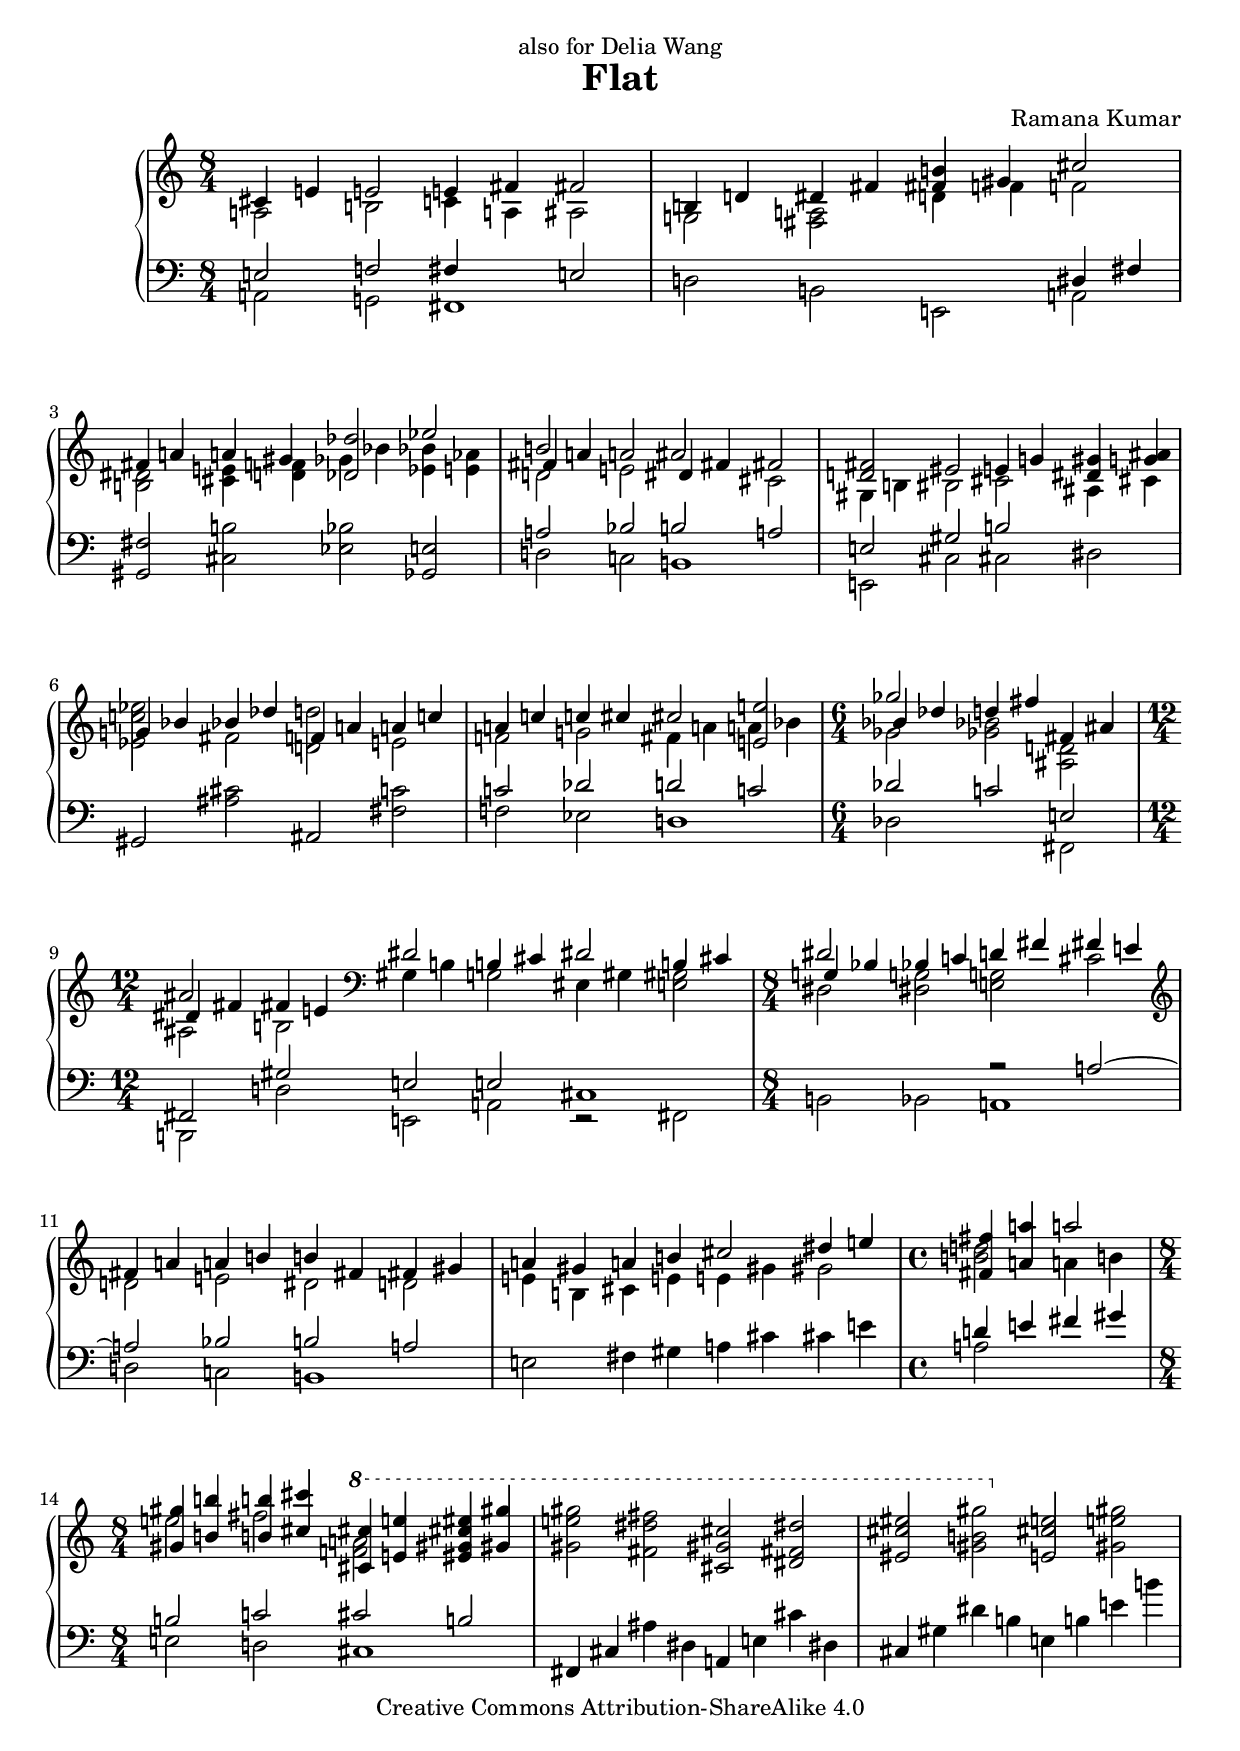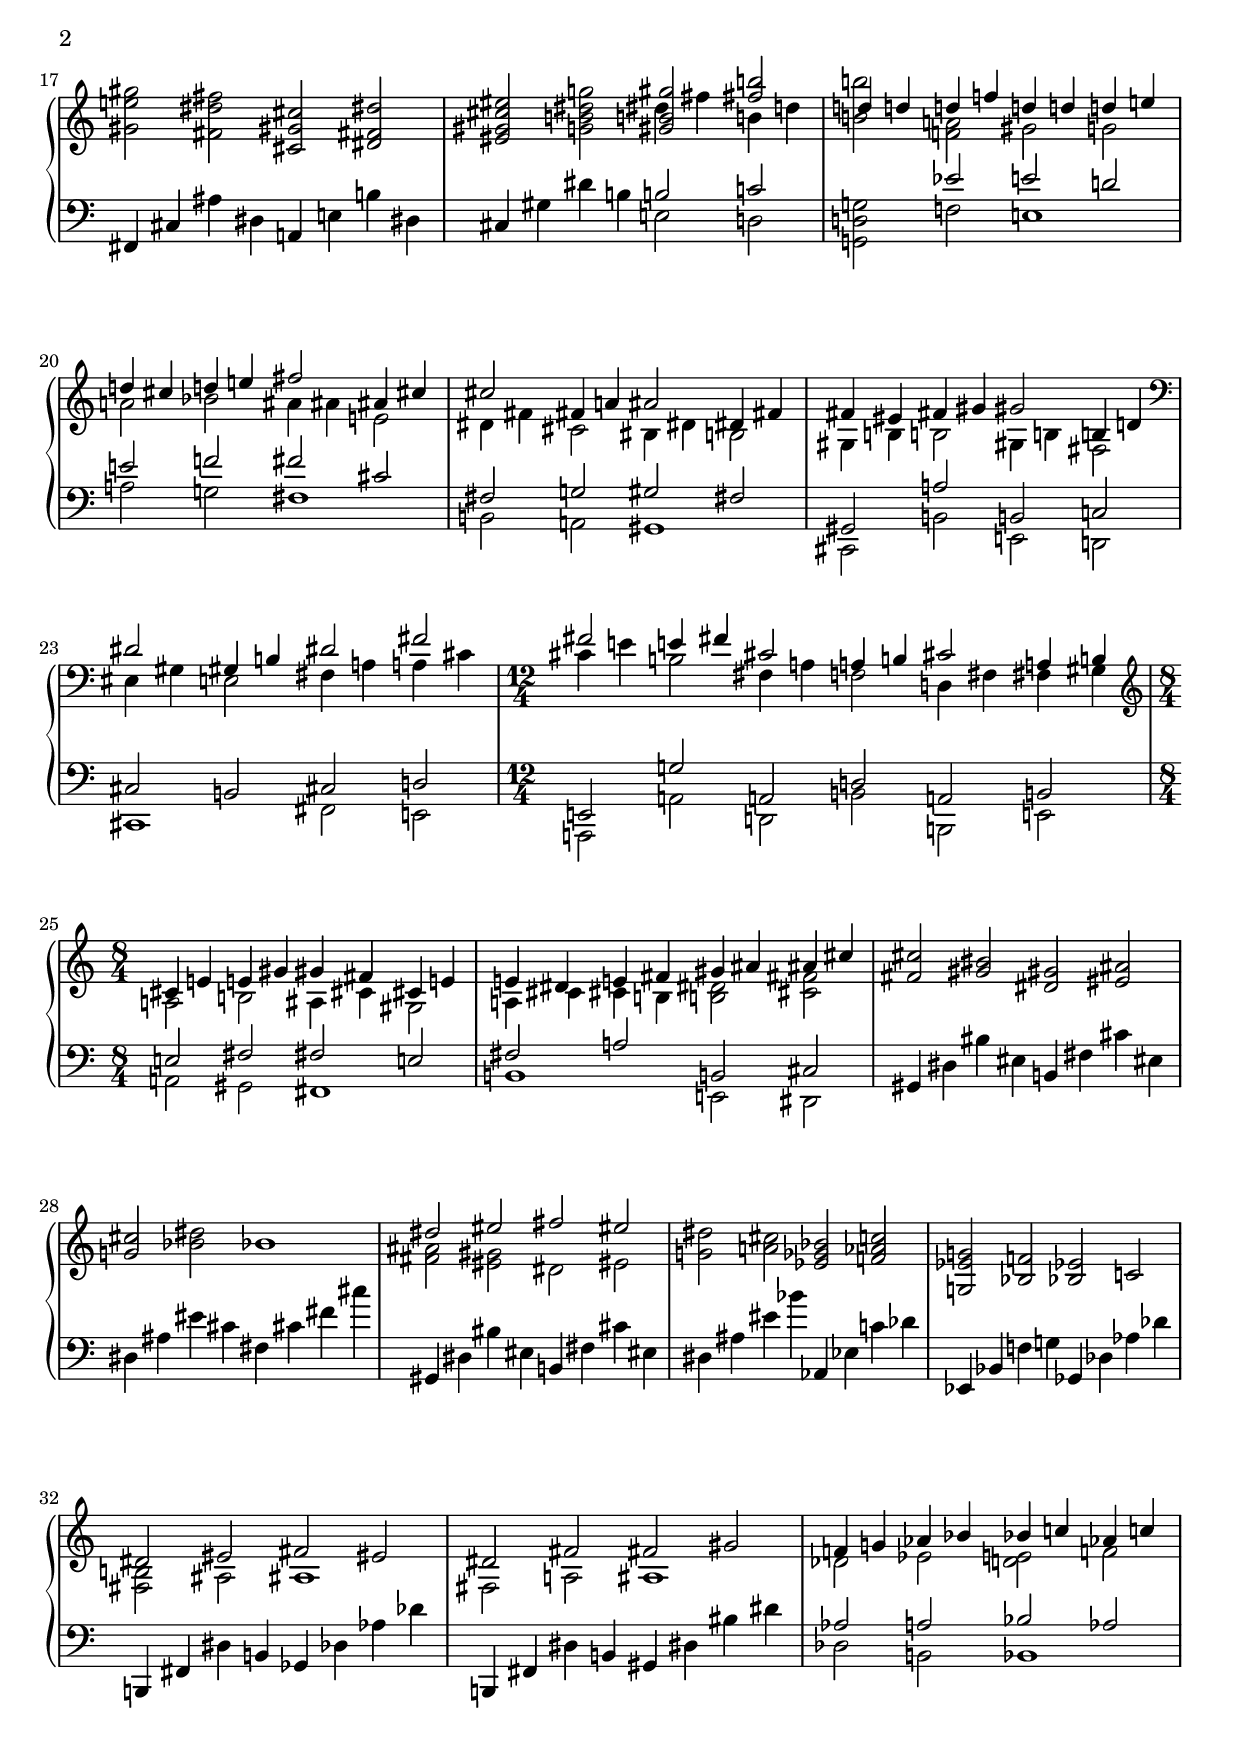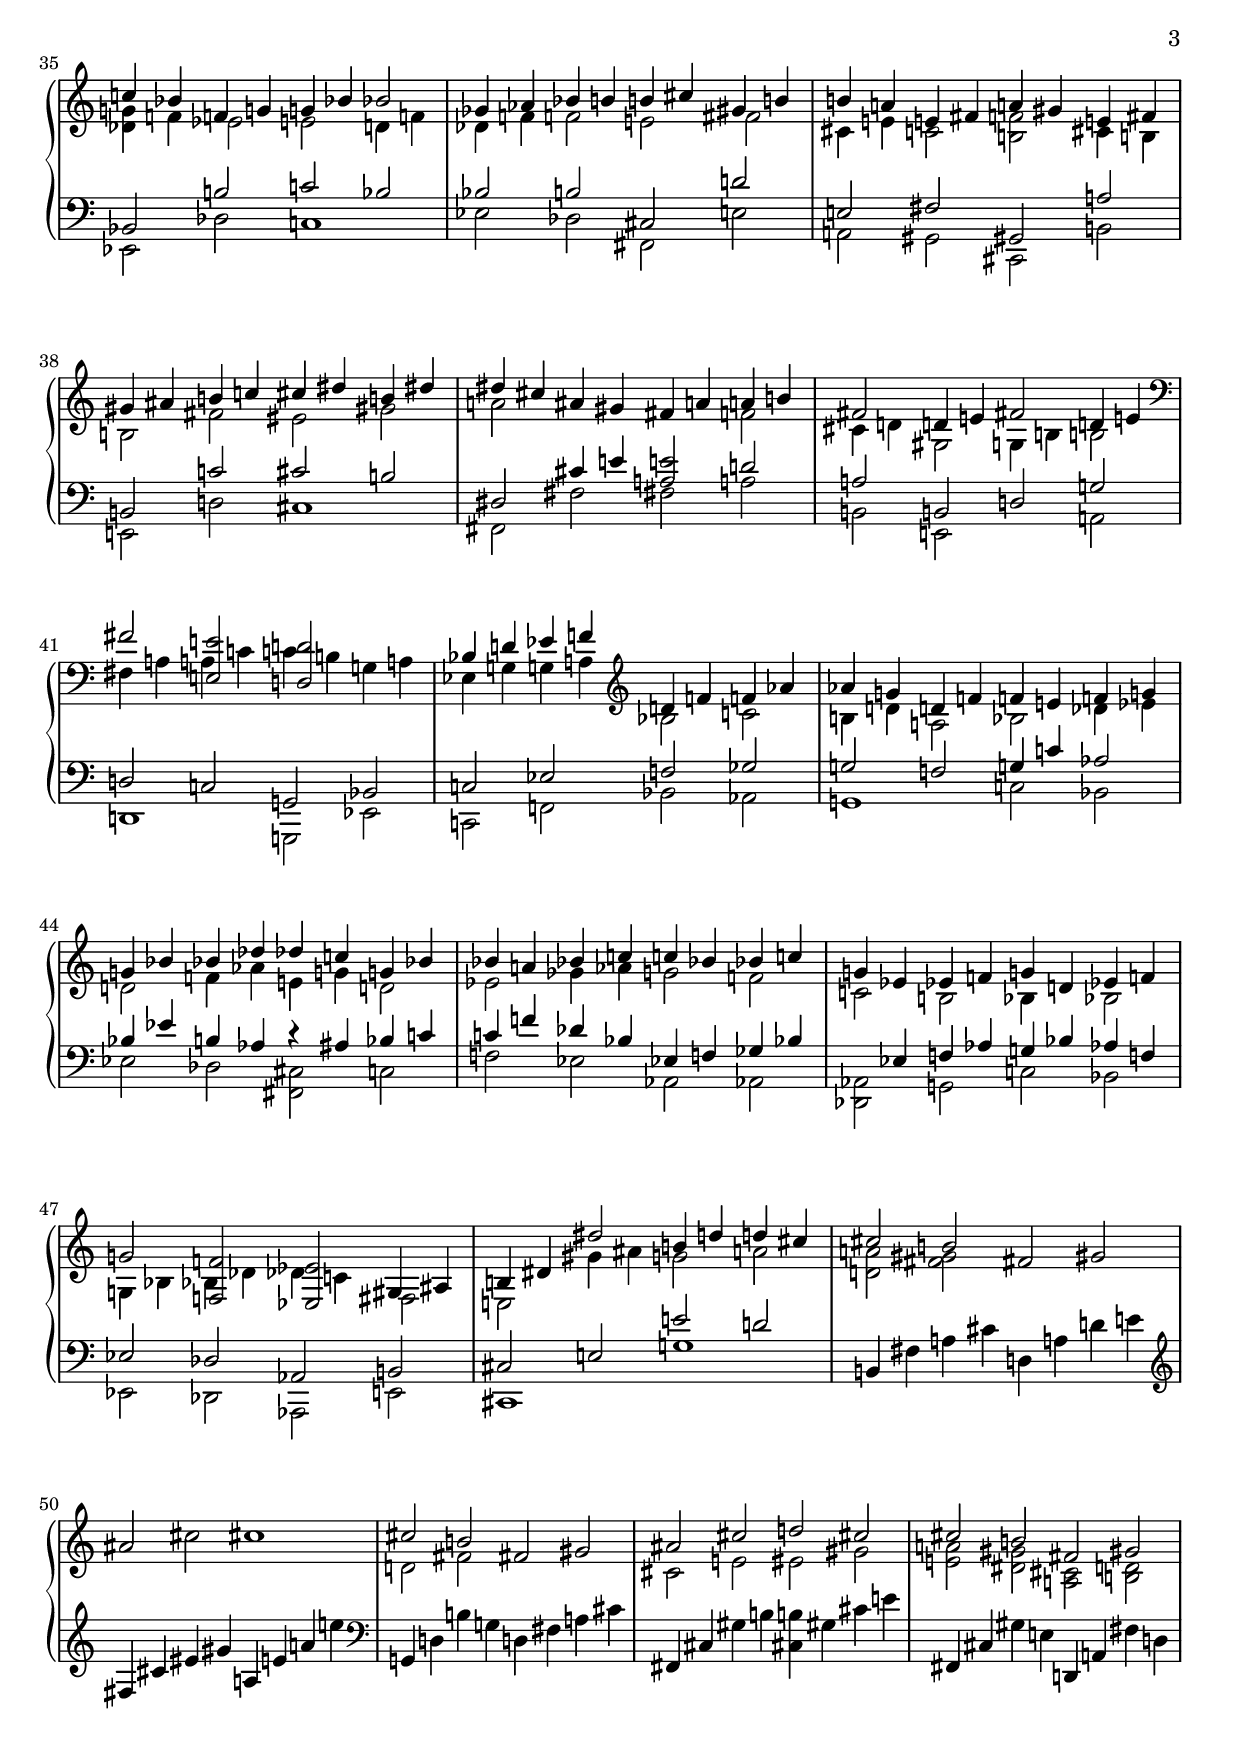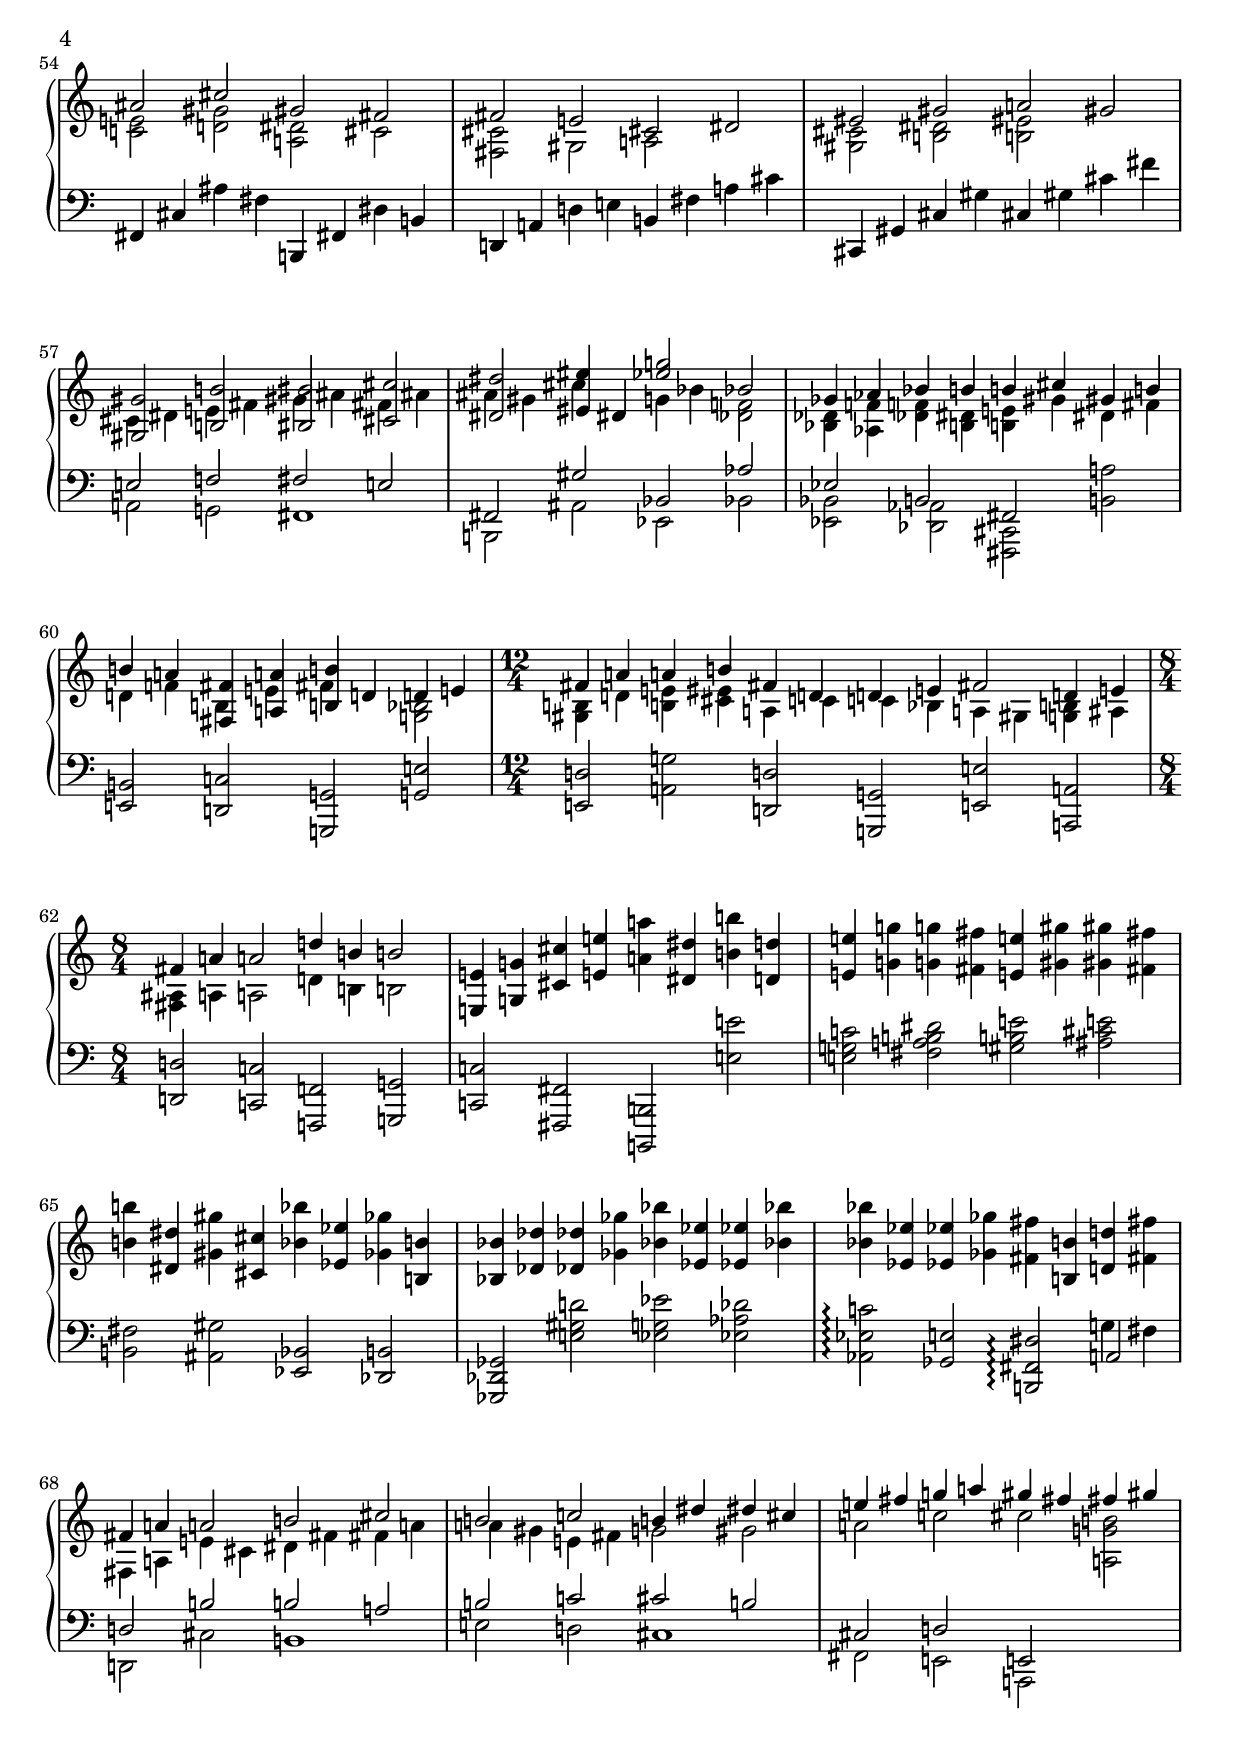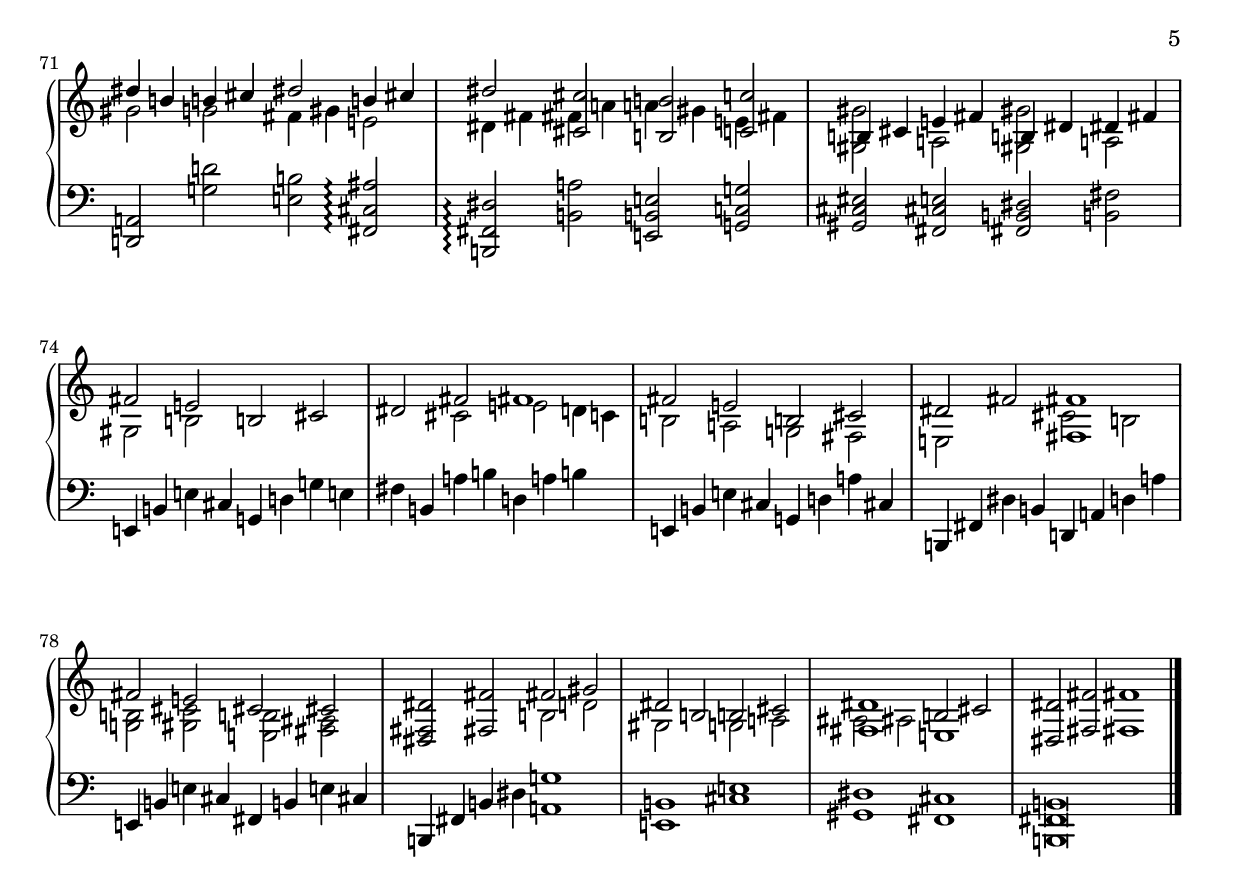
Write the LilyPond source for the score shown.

\version "2.18.0"

\header {
  title             = "Flat"
  composer          = "Ramana Kumar"
  date              = "2007"
  dedication        = "also for Delia Wang"
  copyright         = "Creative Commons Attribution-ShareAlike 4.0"
}

onceStem =
#(define-music-function (parser location direction music) (number? ly:music?) #{
  \once \override Stem.direction = $direction
  $music #}
)

#(ly:set-option 'point-and-click #f)

\score {
  \context PianoStaff <<
    \context Staff = right <<
      \accidentalStyle Score.dodecaphonic
      \override Score.TimeSignature.style = #'()
      \clef treble
      \time 8/4
      << {
        <<
          {cis'4 e' e'2 e'4 fis' fis'2}
        \\{a2 b c'4 a ais2}
        >> | <<
          {b4 d' dis' fis' <b' fis'> gis' cis''2}
        \\{g2 <fis a> d'4 f' f'2}
        >> | <<
          {fis'4 a' a' gis' <des' des''>2 ees''}
        \\{<b dis'>2 <cis' e'>4 <d' f'> ges' bes' <bes' ees'> <aes' e'>}
        >> | <<
          {b'2 s ais' s}
        \\{d'2 e' s cis'}
        \\{fis'4 a' a'2 dis'4 fis' fis'2}
        >> | <<
          {<fis' d'>2 eis' e'4 g' <gis' dis'> <ais' g'>}
        \\{gis4 b bis2 cis' ais4 cis'}
        >> | <<                                             %--05
          {g'4 bes' bes' des'' f' a' a' c''}
        \\{<ees' c'' ees''>2 fis' <d' d''> e'}
        >> | <<
          {a'4 c'' c'' cis'' cis''2 <e' e''>}
        \\{f'2 g' fis'4 a' a' bes'}
        >> | \time 6/4 <<
          {ges''2 s fis'4 ais'}
        \\{ges'2 <ges' bes'> <ais d'>}
        \\{bes'4 des'' d'' fis'' s2}
        >> | \time 12/4 <<
          {ais'2 s \clef bass dis'2 b4 cis' dis'2 b4 cis'}
        \\{ais2 b gis4 b g2 eis4 gis <e gis>2}
        \\{dis'4 fis' fis' e'}
        >> | \time 8/4 <<
          {dis'2 s d'4 fis' fis' e'}
        \\{dis2 <dis g> <e g> cis'}
        \\{g4 bes bes c' s2 s}
        >> | \clef treble <<                               %--10
          {fis'4 a' a' b' b' fis' fis' gis'}
        \\{d'2 e' dis' d'}
        >> | <<
          {a'4 gis' a' b' cis''2 dis''4 e''}
        \\{e'4 b cis' e' e' gis' gis'2}
        >> | \time 4/4 <<
          {<fis' fis''>4 <a' a''> a''2}
        \\{<b' d''>2 a'4 b'}
        >> | \time 8/4 <<
          {<gis' gis''>4 <b' b''> <b' b''> <cis'' cis'''> \ottava #1 <cis'' cis'''> <e'' e'''> <eis'' gis'' cis''' eis'''> <gis'' gis'''>}
        \\{e''2 fis'' <f'' a''> s}
        >> |
          <gis'' e''' gis'''>2 <fis'' dis''' fis'''> <cis'' gis'' cis'''> <dis'' fis'' dis'''>
           |                                               %--15
          <eis'' cis''' eis'''>2 <gis'' b'' gis'''> \ottava #0 <e' cis'' e''> <gis' e'' gis''>
           |
          <gis' e'' gis''>2 <fis' dis'' fis''> <cis' gis' cis''> <dis' fis' dis''>
           |
          <eis' gis' cis'' eis''>2 <g' b' dis'' g''> <<{<gis' b' gis''>2 <fis'' b''>}\\{dis''4 fis'' b' d''}>>
           | <<
          {d''4 d'' d'' f'' d'' d'' d'' e''}
        \\{<b' b''>2 <f' a'> gis' g'}
        >> | <<
          {d''4 cis'' d'' e'' fis''2 ais'4 cis''}
        \\{a'2 bes' ais'4 ais' e'2}
        >> | <<                                            %--20
          {cis''2 fis'4 a' ais'2 dis'4 fis'}
        \\{dis'4 fis' cis'2 bis4 dis' b2}
        >> | <<
          {fis'4 eis' fis' gis' gis'2 b4 d'}
        \\{gis4 b b2 gis4 b fis2}
        >> | \clef bass <<
          {dis'2 gis4 b dis'2 fis'}
        \\{eis4 gis e2 fis4 a a cis'}
        >> | \time 12/4 <<
          {fis'2 e'4 fis' cis'2 a4 b cis'2 a4 b}
        \\{cis'4 e' b2 fis4 a f2 d4 fis fis gis}
        >> | \time 8/4 \clef treble <<
          {cis'4 e' e' gis' gis' fis' cis' e'}
        \\{a2 b ais4 cis' gis2}
        >> | <<                                            %--25
          {e'4 dis' e' fis' gis' ais' ais' cis''}
        \\{a4 cis' cis' b <b dis'>2 <cis' fis'>}
        >> |
          <cis'' fis'>2 <bis' gis'> <gis' dis'> <ais' eis'>
           |
          <cis'' g'>2 <dis'' bes'> bes'1
           | <<
          {dis''2 eis'' fis'' eis''}
        \\{<fis' ais'>2 <eis' gis'> dis' eis'}
        >> |
          <g' dis''>2 <a' cis''> <ees' ges' bes'> <f' aes' c''>
           |                                               %--30
          <g ees' g'>2 <bes f'> <bes ees'> c'
           | <<
          {dis'2 eis' fis' eis'}
        \\{<fis b>2 ais ais1}
        >> | <<
          {dis'2 fis' fis' gis'}
        \\{fis2 a ais1}
        >> | <<
          {f'4 g' aes' bes' bes' c'' aes' c''}
        \\{des'2 ees' <d' e'> f'}
        >> | <<
          {c''4 bes' f' g' g' bes' bes'2}
        \\{<des' g'>4 f' ees'2 e' d'4 f'}
        >> | <<                                            %--35
          {ges'4 aes' bes' b' b' cis'' gis' b'}
        \\{des'4 f' f'2 e' fis'}
        >> | <<
          {b'4 a' e' fis' a' gis' e' fis'}
        \\{cis'4 e' c'2 <b f'> cis'4 b}
        >> | <<
          {gis'4 ais' b' c'' cis'' dis'' b' dis''}
        \\{b2 fis' eis' gis'}
        >> | <<
          {dis''4 cis'' ais' gis' fis' a' a' b'}
        \\{a'2 s s f'}
        >> | <<
          {fis'2 d'4 e' fis'2 d'4 e'}
        \\{cis'4 d' gis2 g4 b b2}
        >> | \clef bass <<                                 %--40
          {fis'2 <e e'> <d d'> s}
        \\{fis4 a a c' c' b g a}
        >> | <<
          {bes4 d' ees' f' \clef treble d'4 f' f' aes'}
        \\{ees4 g g a bes2 c'}
        >> | <<
          {aes'4 g' d' f' f' e' f' g'}
        \\{b4 d' a2 bes des'4 ees'}
        >> | <<
          {g'4 bes' bes' des'' des'' c'' g' bes'}
        \\{d'2 f'4 aes' e' g' d'2}
        >> | <<
          {bes'4 a' bes' c'' c'' bes' bes' c''}
        \\{ees'2 ges'4 aes' g'2 f'}
        >> | <<                                            %--45
          {g'4 ees' ees' f' g'4 d' ees' f'}
        \\{c'2 b bes4 s bes2}
        >> | <<
          {g'2 <f f'> <ees ees'> gis4 ais}
        \\{g4 bes bes des' des' c' fis2}
        >> | <<
          {b4 dis' dis''2 b'4 d'' d'' cis''}
        \\{e2 gis'4 ais' g'2 a'}
        >> | <<
          {cis''2 b' fis' gis'}
        \\{<d' a'>2 <fis' gis'> s s}
        >> |
          ais'2 cis'' cis''1
           | <<                                            %--50
          {cis''2 b' fis' gis'}
        \\{d'2 fis' s s}
        >> | <<
          {ais'2 cis'' d'' cis''}
        \\{cis'2 e' eis' gis'}
        >> | <<
          {cis''2 b' fis' gis'}
        \\{<e' a'>2 <dis' gis'> <a cis'> <b d'>}
        >> | <<
          {ais'2 cis'' gis' fis'}
        \\{<c' e'>2 <d' gis'> <a dis'> cis'}
        >> | <<
          {fis'2 e' cis' dis'}
        \\{<fis cis'>2 gis a s}
        >> | <<                                            %--55
          {eis'2 gis' a' gis'}
        \\{<gis cis'>2 <b dis'> <b eis'> s}
        >> | <<
          {<gis gis'>2 <b b'> <bis bis'> <cis' cis''>}
        \\{cis'4 dis' e' fis' gis' ais' fis' ais'}
        >> | <<
          {<dis' dis''>2 <eis' eis''>4 dis' <ees'' g''>2 bes'}
        \\{ais'4 gis' cis'' s g' bes' <des' f'>2}
        >> | <<
          {ges'4 aes' bes' b' b' cis'' gis' b'}
        \\{<bes des'>4 <aes f'> <des' f'> <b dis'> <b e'> gis' dis' fis'}
        >> | <<
          {b'4 a' <fis fis'> <a a'> <b b'> d' d' e'}
        \\{d'4 f' b e' fis' s <g bes>2}
        >> | \time 12/4 <<                                 %--60
          {fis'4 a' a' b' fis' d' d' e' fis'2  d'4   e'}
        \\{<gis b>4 d' <b e'> <cis' eis'> a c' c' bes a gis <g b> ais}
        >> | \time 8/4 <<
          { fis'4 a' a'2 d''4 b' b'2}
        \\{<fis ais>4 a  a2  d'4  b  b2}
        >> |
           <e e'>4 <g g'> <cis' cis''> <e' e''> <a' a''> <dis' dis''> <b' b''> <d' d''>
           |
          <e' e''>4 <g' g''> <g' g''> <fis' fis''> <e' e''> <gis' gis''> <gis' gis''> <fis' fis''>
           |
          <b' b''>4 <dis' dis''> <gis' gis''> <cis' cis''> <bes' bes''> <ees' ees''> <ges' ges''> <b b'>
           |                                               %--65
          <bes bes'>4 <des' des''> <des' des''> <ges' ges''> <bes' bes''> <ees' ees''> <ees' ees''> <bes' bes''>
           |
          <bes' bes''>4 <ees' ees''> <ees' ees''> <ges' ges''> <fis' fis''> <b b'> <d' d''> <fis' fis''>
           | <<
          {fis'4 a' a'2 b' cis''}
        \\{fis4 a e' cis' dis' fis' fis' a'}
        >> | <<
          {b'2 c'' b'4 dis'' dis'' cis''}
        \\{a'4 gis' e' fis' g'2 gis'}
        >> | <<
          {e''4 fis'' g'' a'' gis'' fis'' fis'' gis''}
        \\{a'2 c'' cis'' b'\stemUp}
        >> | <<                                            %--70
          {dis''4 b' b' cis'' dis''2 b'4 cis''}
        \\{gis'2 g' fis'4 gis' e'2}
        >> | <<
          {dis''2 <cis' cis''> <b b'> <c' c''>}
        \\{dis'4 fis' fis' a' a' gis' e' fis'}
        >> | <<
          {b4 cis' e' fis' b dis' dis' fis'}
        \\{<gis gis'>2 a <gis gis'> a}
        >> | <<
          {fis'2 e' b cis'}
        \\{gis2 b s1}
        >> | <<                                            %--75
          {dis'2 fis' fis'1}
        \\{s2 cis' e' d'4 c'}
        >> | <<
          {fis'2 e' b cis'}
        \\{b2 a g fis}
        >> | <<
          {dis'2 fis' <fis fis'>1}
        \\{e2 s cis' b}
        >> | <<
          {fis'2 e' cis' cis'}
        \\{<g b>2 <gis cis'> <e b> <fis ais>}
        >> | <<
          {<dis fis dis'>2 <fis fis'> fis' gis'}
        \\{s2 s b d'}
        >> | <<                                            %--80
          {dis'2 b b cis'}
        \\{gis2 s g a}
        >> | <<
          {<fis dis'>1 b2 cis'}
        \\{ais2 ais e1}
        >> |
          <dis dis'>2 <fis fis'> <fis fis'>1
     \bar "|."

      } >>
    >>
    \context Staff = left <<
      \clef bass
      << {
        <<
          {e2 f fis4 s e2}
        \\{a,2 g, fis,1}
        >> | <<
          {s2 s s dis4 fis}
        \\{d2 b, e, a,}
        >> |
          <gis, fis>2 <cis b> <ees bes> <ges, e>
           | <<
          {a2 bes b a}
        \\{d2 c b,1}
        >> | <<
          {e2 gis b s}
        \\{e,2 cis cis dis2}
        >> |                                               %--05
          gis,2 <ais cis'> ais, <fis c'>
           | <<
          {c'2 des' d' c'}
        \\{f2 ees d1}
        >> | <<
          {des'2 c' e}
        \\{des2 s fis,}
        >> | <<
          {fis,2 gis e e cis1}
        \\{b,,2 d e, a, r fis,}
        >> | <<
          {s2 s r a ~}
        \\{b,2 bes, a,1}
        >> | <<                                            %--10
          {a2 bes b a}
        \\{d2 c b,1}
        >> |
          e2 fis4 gis a cis' cis' e'
           | <<
          {d'4 e' fis' gis'}
        \\{a2 s}
        >> | <<
          {b2 c' cis' b}
        \\{e2 d cis1}
        >> |
          fis,4 cis ais dis a, e cis' dis
           |                                               %--15
          cis4 gis dis' b e b e' b'
           |
          fis,4 cis ais dis a, e b dis
           |
          cis4 gis dis' b <<{b2 c'}\\{e2 d}>>
           | <<
          {s2 ees' e' d'}
        \\{<g, d g>2 f e1}
        >> | <<
          {e'2 f' fis' cis'}
        \\{a2 g fis1}
        >> | <<                                            %--20
          {fis2 g gis fis}
        \\{b,2 a, gis,1}
        >> | <<
          {gis,2 a b, c}
        \\{cis,2 b, e, d,}
        >> | <<
          {cis2 b, cis d}
        \\{cis,1 fis,2 e,}
        >> | <<
          {e,2 g a, d a, b,}
        \\{a,,2 a, d, b, b,, e,}
        >> | <<
          {e2 fis fis e}
        \\{a,2 gis, fis,1}
        >> | <<                                            %--25
          {fis2 a b, cis}
        \\{b,1 e,2 dis,}
        >> |
          gis,4 dis bis eis b, fis cis' eis
           |
          dis4 ais eis' cis' fis cis' fis' cis''
           |
          gis,4 dis bis eis b, fis cis' eis
           |
          dis4 ais eis' bes' aes, ees c' des'
           |                                               %--30
          ees,4 bes, f g ges, des aes des'
           |
          b,, fis, dis b, ges, des aes des'
           |
          b,, fis, dis b, gis, dis bis dis'
           | <<
          {aes2 a bes aes}
        \\{des2 b, bes,1}
        >> | <<
          {bes,2 b c' bes}
        \\{ees,2 des c1}
        >> | <<                                            %--35
          {bes2 b cis d'}
        \\{ees2 des fis, e}
        >> | <<
          {e2 fis gis, a}
        \\{a,2 gis, cis, b,}
        >> | <<
          {b,2  c' cis' b}
        \\{e,2 d cis1}
        >> | <<
          {dis2 cis'4 e' <a e'>2 d'}
        \\{fis,2 fis fis a}
        >> | <<
          {a2 b, d g}
        \\{b,2 e, s a,}
        >> | <<                                            %--40
          {d2 c g, bes,}
        \\{d,1 g,,2 ees,}
        >> | <<
          {c2 ees f ges}
        \\{c,2 f, bes, aes,}
        >> | <<
          {g2 f g4 c' aes2}
        \\{g,1 c2 bes,}
        >> | <<
          {bes4 ees' b aes r4 ais bes c'}
        \\{ees2 des <fis, cis>2 c}
        >> | <<
          {c'4 f' des' bes ees4 f ges bes}
        \\{f2 ees aes, aes,}
        >> | <<                                            %--45
          {s4 ees f aes g bes aes f}
        \\{<des, aes,>2 g,2 c bes,}
        >> | <<
          {ees2 des aes, b,}
        \\{ees,2 des, aes,, e,}
        >> | <<
          {cis2 e e' d'}
        \\{cis,1 g}
        >> |
          b,4 fis a cis' d a d' e'
           | \clef treble
          fis4 cis' eis' gis' a e' a' e''
           | \clef bass                                    %--50
          g,4 d b g d fis a cis'
           |
          fis,4 cis gis b <cis b> gis cis' e'
           |
          fis,4 cis gis e d, a, fis d
           |
          fis,4 cis ais fis b,, fis, dis b,
           |
          d,4 a, d e b, fis a cis'
           |                                               %--55
          cis,4 gis, cis gis cis gis cis' fis'
           | <<
          {e2 f fis e}
        \\{a,2 g, fis,1}
        >> | <<
          {fis,2 gis bes, aes}
        \\{b,,2 ais, ees, bes,}
        >> | <<
          {ees2 b, fis,}
        \\{<ees, bes,>2 <des, aes,> <fis,, cis,> <b, a>}
        >> |
          <e, b,>2 <d, c> <g,, g,> <g, e>
           |                                               %--60
          <e, d>2 <a, g> <d, d> <g,, g,> <e, e> <a,, a,>
           |
          <d, d>2 <c, c> <f,, f,> <g,, g,>
           |
          <c, c>2 <fis,, fis,> <b,,, b,,> <e e'>
           |
          <e g c'>2 <fis a b dis'> <gis b e'> <ais cis' e'>
           |
          <b, fis>2 <ais, gis> <ees, bes,> <des, b,>
           |                                               %--65
          <ges,, des, ges,>2 <e gis d'> <ees g ees'> <ees aes des'>
           |
          <aes, ees c'>2\arpeggio <ges, e> <b,, fis, dis>\arpeggio <<{a,2}\\{g4 fis}>>
           | <<
          {d2 b b a}
        \\{d,2 cis b,1}
        >> | <<
          {b2 c' cis' b}
        \\{e2 d cis1}
        >> | <<
          {cis2 d e,}
        \\{fis,2 e, a,,} >>
        \change Staff = right <<{}\\{<a g'>2}>>
           | \change Staff = left                          %--70
          <d, a,>2 <g d'> <e b> <fis, cis ais>\arpeggio
           |
          <b,, fis, dis>2\arpeggio <b, a> <e, b, e> <g, c g>
           |
          <gis, cis eis>2 <fis, cis e> <fis, b, dis> <b, fis>
           |
          e,4 b, e cis g, d g e
           |
          fis4 b, a b d a b s
           |                                               %--75
          e,4 b, e cis g, d a cis
           |
          b,,4 fis, dis b, d, a, d a
           |
          e,4 b, e cis fis, b, e cis
           |
          b,,4 fis, b, dis <a, g>1
           | <<
          {b,1 e}
        \\{e,1 cis}
        >> |                                               %--80
          <gis, dis>1 <fis, cis>
           |
          <b,, fis, b,>\breve
     \bar "|."
      } >>
    >>
  >>
}
